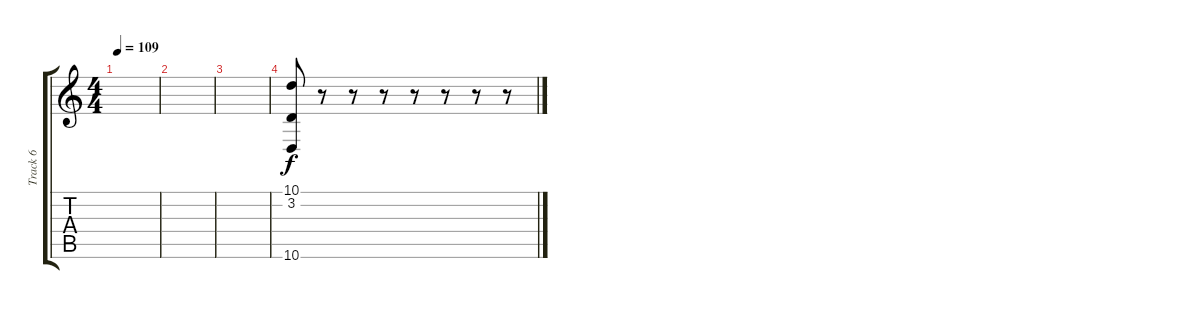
\track ("Track 6" "Track 6") {instrument brasssection}
\staff {score tabs}
\tuning (E4 B3 G3 D3 A2 E2) {hide}
\ts (4 4)
\tempo 109
\clef g2
\ks c
|
|
|
(10.1 3.2 10.6).8 r.8 r.8 r.8 r.8 r.8 r.8 r.8
